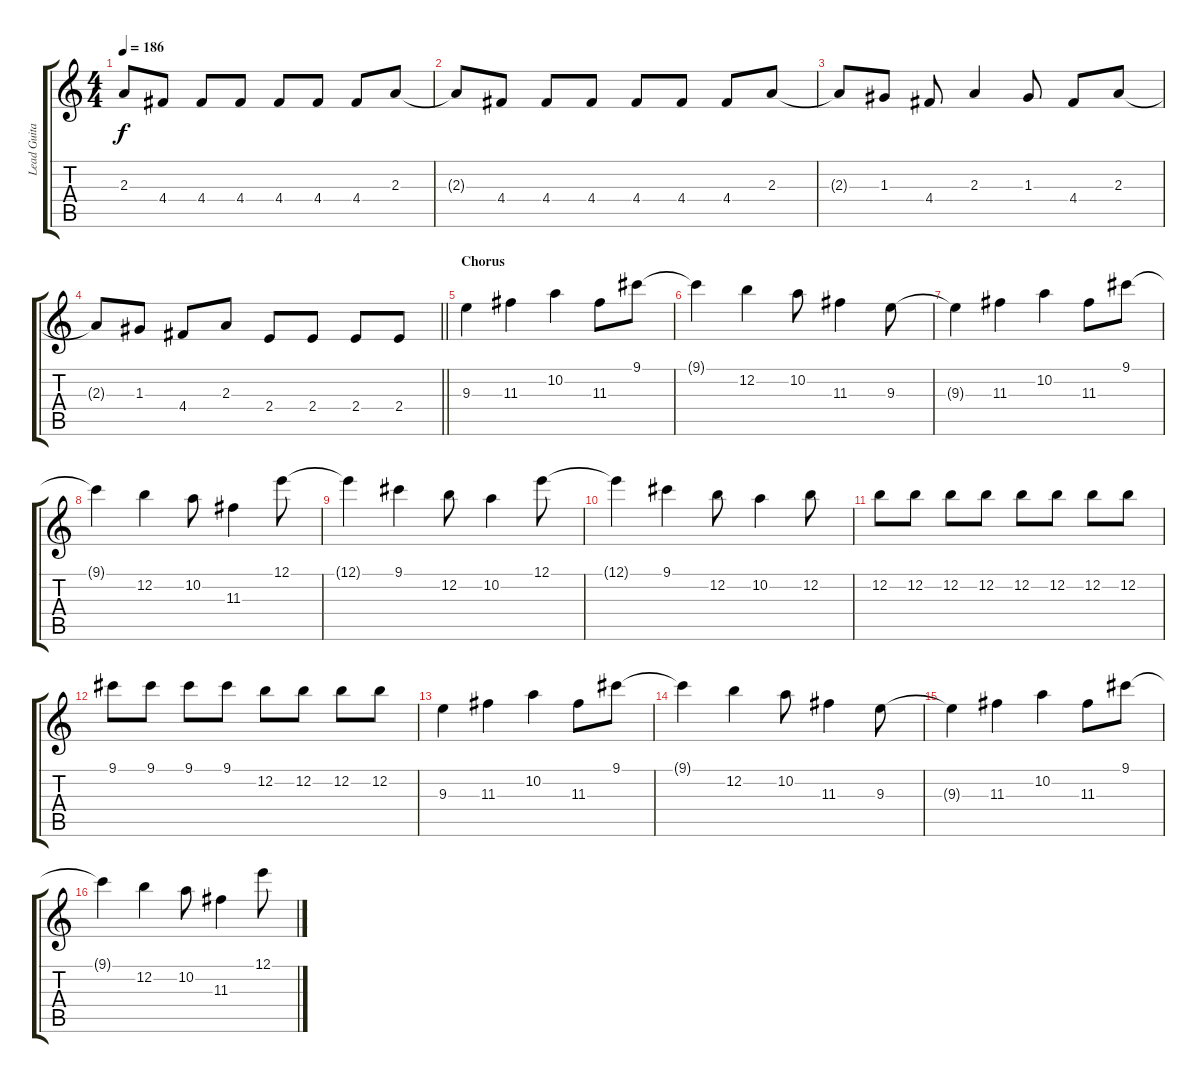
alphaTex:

\track ("Lead Guitar" "Lead Guita") {instrument overdrivenguitar}
\staff {score tabs}
\tuning (E4 B3 G3 D3 A2 D2) {hide}
\ts (4 4)
\tempo 186
\clef g2
\ks c
2.3.8{dy f} 4.4.8 4.4.8 4.4.8 4.4.8 4.4.8 4.4.8 2.3.8 |
2.3{t}.8 4.4.8 4.4.8 4.4.8 4.4.8 4.4.8 4.4.8 2.3.8 |
2.3{t}.8 1.3.8 4.4.8 2.3.4 1.3.8 4.4.8 2.3.8 |
\barLineRight lightlight
2.3{t}.8 1.3.8 4.4.8 2.3.8 2.4.8 2.4.8 2.4.8 2.4.8 |
\section ("" "Chorus")
9.3.4 11.3.4 10.2.4 11.3.8 9.1.8 |
9.1{t}.4 12.2.4 10.2.8 11.3.4 9.3.8 |
9.3{t}.4 11.3.4 10.2.4 11.3.8 9.1.8 |
9.1{t}.4 12.2.4 10.2.8 11.3.4 12.1.8 |
12.1{t}.4 9.1.4 12.2.8 10.2.4 12.1.8 |
12.1{t}.4 9.1.4 12.2.8 10.2.4 12.2.8 |
12.2.8 12.2.8 12.2.8 12.2.8 12.2.8 12.2.8 12.2.8 12.2.8 |
9.1.8 9.1.8 9.1.8 9.1.8 12.2.8 12.2.8 12.2.8 12.2.8 |
9.3.4 11.3.4 10.2.4 11.3.8 9.1.8 |
9.1{t}.4 12.2.4 10.2.8 11.3.4 9.3.8 |
9.3{t}.4 11.3.4 10.2.4 11.3.8 9.1.8 |
9.1{t}.4 12.2.4 10.2.8 11.3.4 12.1.8
